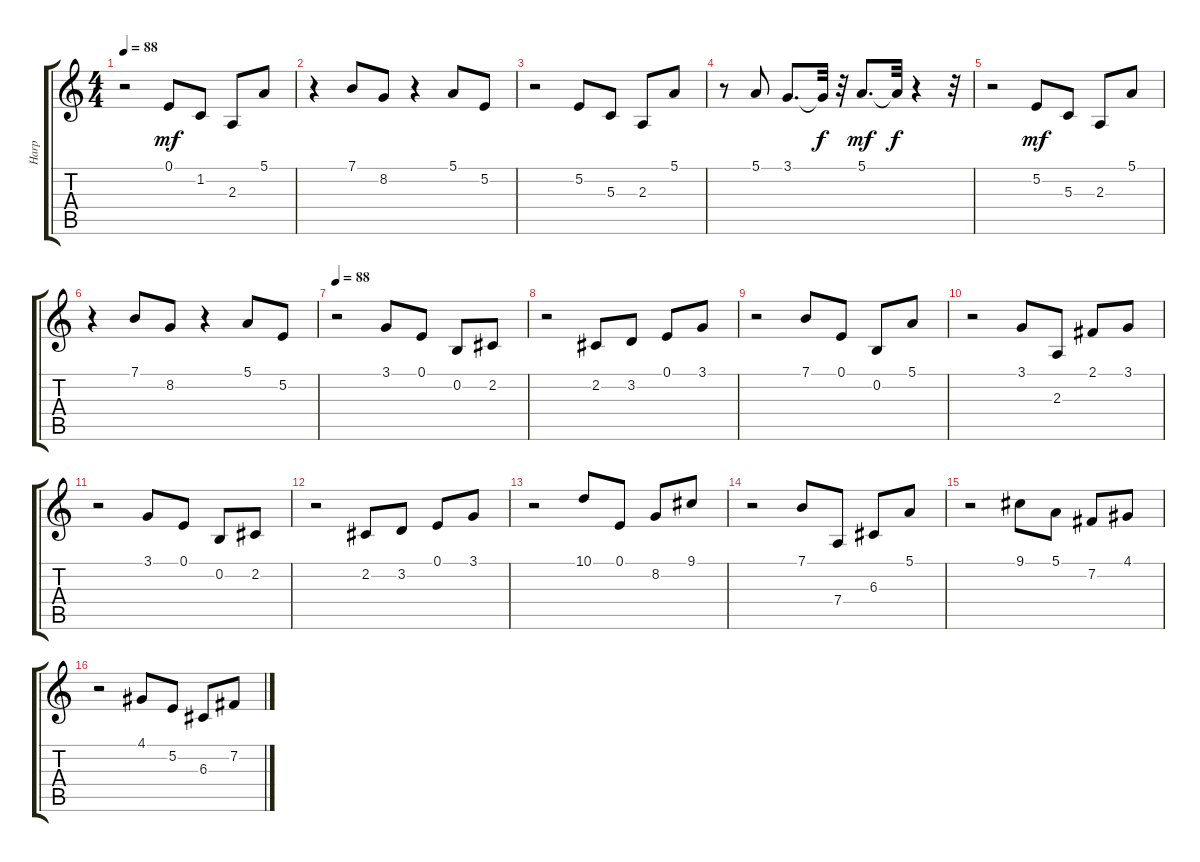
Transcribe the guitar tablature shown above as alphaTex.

\track ("Harp" "Harp") {instrument orchestralharp}
\staff {score tabs}
\tuning (E4 B3 G3 D3 A2 E2) {hide}
\ts (4 4)
\tempo 88
\clef g2
\ks c
r.2{dy mf} 0.1.8 1.2.8 2.3.8 5.1.8 |
r.4 7.1.8 8.2.8 r.4 5.1.8 5.2.8 |
r.2 5.2.8 5.3.8 2.3.8 5.1.8 |
r.8 5.1.8 3.1.8{d} 3.1{t}.32{dy f} r.32 5.1.8{d dy mf} 5.1{t}.32{dy f} r.4 r.32 |
r.2 5.2.8{dy mf} 5.3.8 2.3.8 5.1.8 |
r.4 7.1.8 8.2.8 r.4 5.1.8 5.2.8 |
\tempo 88
r.2 3.1.8 0.1.8 0.2.8 2.2.8 |
r.2 2.2.8 3.2.8 0.1.8 3.1.8 |
r.2 7.1.8 0.1.8 0.2.8 5.1.8 |
r.2 3.1.8 2.3.8 2.1.8 3.1.8 |
r.2 3.1.8 0.1.8 0.2.8 2.2.8 |
r.2 2.2.8 3.2.8 0.1.8 3.1.8 |
r.2 10.1.8 0.1.8 8.2.8 9.1.8 |
r.2 7.1.8 7.4.8 6.3.8 5.1.8 |
r.2 9.1.8 5.1.8 7.2.8 4.1.8 |
r.2 4.1.8 5.2.8 6.3.8 7.2.8
